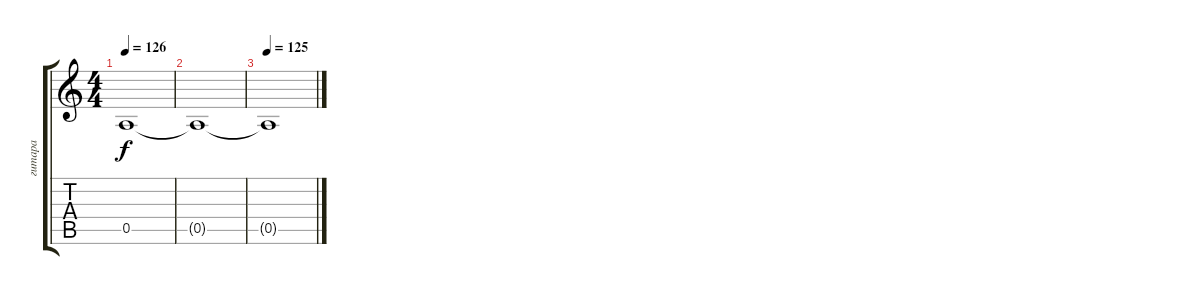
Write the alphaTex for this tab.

\track ("гитара" "гитара") {instrument distortionguitar}
\staff {score tabs}
\tuning (E4 B3 G3 D3 A2 E2) {hide}
\ts (4 4)
\tempo 126
\clef g2
\ks c
0.5{t}.1{dy f} |
0.5{t}.1 |
\tempo 125
0.5{t}.1
